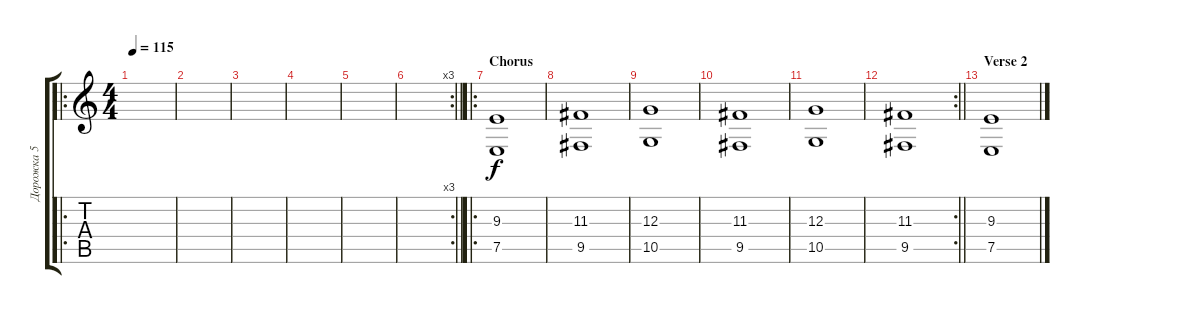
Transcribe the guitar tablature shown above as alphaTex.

\track ("Дорожка 5" "Дорожка 5") {instrument stringensemble2}
\staff {score tabs}
\tuning (E4 B3 G3 D3 A2 E2) {hide}
\ro
\ts (4 4)
\tempo 115
\clef g2
\ks c
|
|
|
|
|
\rc 3
\barLineRight lightlight
|
\ro
\section ("" "Chorus")
(9.3 7.5).1 |
(11.3 9.5).1 |
(12.3 10.5).1 |
(11.3 9.5).1 |
(12.3 10.5).1 |
\rc 2
\barLineRight lightlight
(11.3 9.5).1 |
\section ("" "Verse 2")
(9.3 7.5).1
